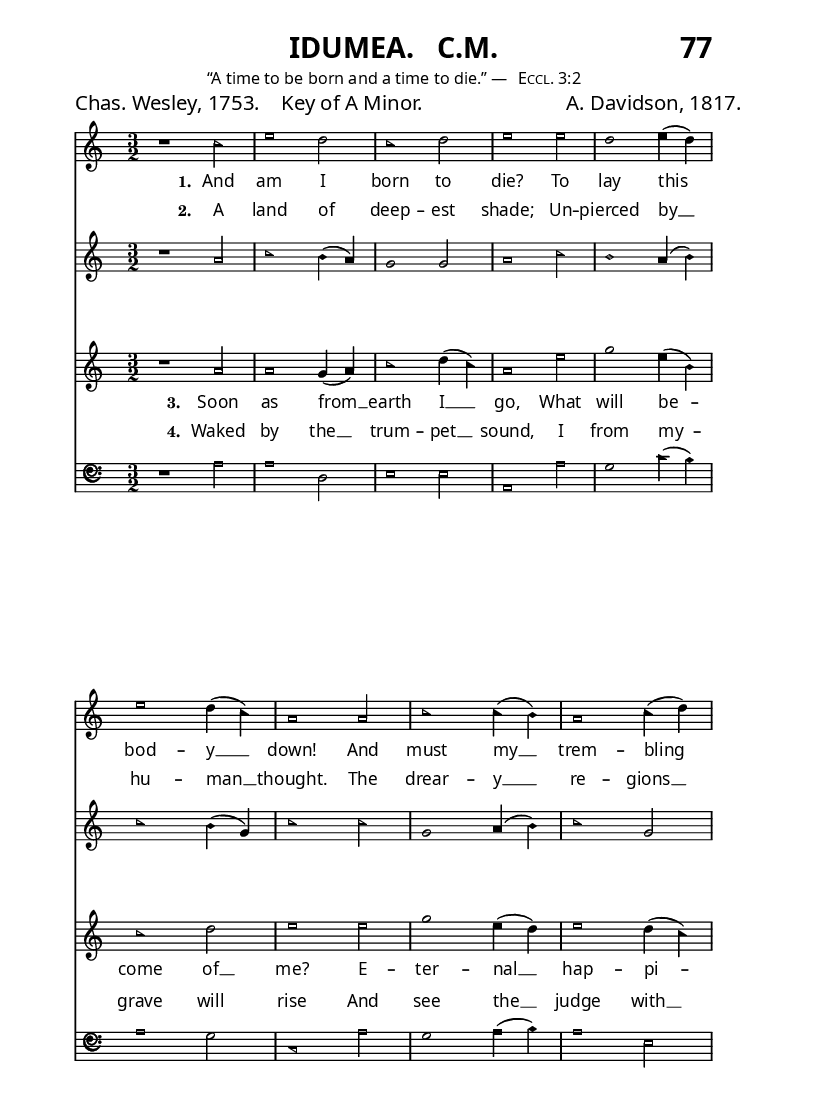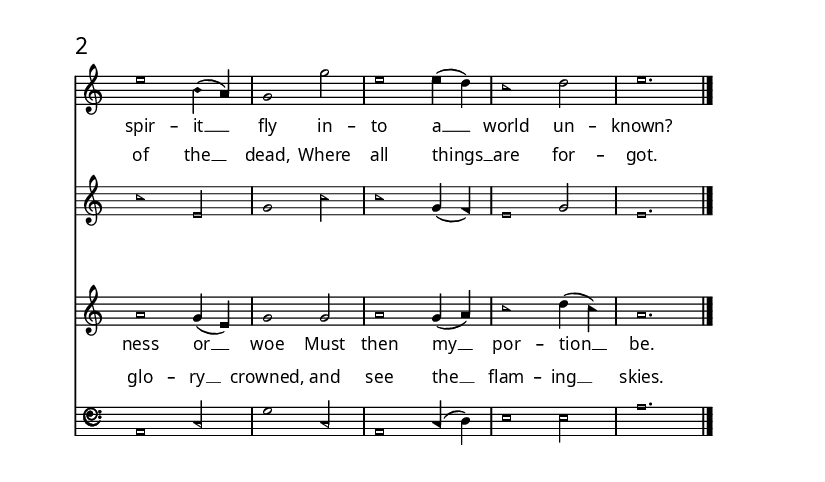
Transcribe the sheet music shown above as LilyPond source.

\version "2.24.1"

% The Sacred Harp book uses an older British/French bass clef.
% Source: https://lilypond.miraheze.org/wiki/Alten_Bassschl%C3%BCssel_erstellen
alt-clef =
#(ly:make-stencil
  '(path 0.001
     (moveto   -0.10  -0.35
       curveto  -0.10  -1.11   0.48  -1.80   1.25  -1.80
       curveto   1.75  -1.80   2.20  -1.60   2.50  -1.05
       curveto   2.55  -0.95   2.50  -0.90   2.43  -0.95
       curveto   2.20  -1.17   1.90  -1.48   1.45  -1.48
       curveto   0.70  -1.48   0.15  -0.85   0.15  -0.15
       curveto   0.15   0.45   0.62   0.83   1.05   0.83
       curveto   1.55   0.83   1.90   0.50   1.90   0.05
       curveto   1.90  -0.35   1.55  -0.71   1.20  -0.71
       curveto   0.80  -0.71   0.60  -0.40   0.63  -0.17
       curveto   0.75  -0.30   0.90  -0.31   1.00  -0.31
       curveto   1.20  -0.31   1.38  -0.10   1.38   0.15
       curveto   1.38   0.35   1.20   0.55   0.95   0.55
       curveto   0.60   0.52   0.39   0.25   0.39  -0.05
       curveto   0.39  -0.52   0.62  -0.89   1.20  -0.89
       curveto   1.65  -0.89   2.07  -0.50   2.07   0.10
       curveto   2.07   0.66   1.56   1.01   1.05   1.01
       curveto   0.28   1.01  -0.10   0.35  -0.10  -0.35
       moveto    2.42   0.20
       curveto   2.54   0.20   2.64   0.30   2.64   0.42
       curveto   2.64   0.54   2.54   0.64   2.42   0.64
       curveto   2.30   0.64   2.20   0.54   2.20   0.42
       curveto   2.20   0.30   2.30   0.20   2.42   0.20
       moveto    2.42  -0.20
       curveto   2.54  -0.20   2.64  -0.30   2.64  -0.42
       curveto   2.64  -0.54   2.54  -0.64   2.42  -0.64
       curveto   2.30  -0.64   2.20  -0.54   2.20  -0.42
       curveto   2.20  -0.30   2.30  -0.20   2.42  -0.20
       closepath)
     round round #t)
  (cons -0.1 2.65)
  (cons -1.3 1))

\header {
  subtitle = \markup {
    \column {
      \fill-line {
        \line { \null }
        \center-column { \huge \sans  "IDUMEA.   C.M."}
        \line { \huge \sans "77" }
      }
      \fill-line {
        \line \raise #1 { \teeny \normal-text "“A time to be born and a time to die.” — " \teeny \normal-text \smallCaps "Eccl. 3:2" }
      }
    }
  }
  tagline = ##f
  composer = \markup { \small "A. Davidson, 1817." }
  poet = \markup { \small "Chas. Wesley, 1753.    Key of A Minor." }
}

#(set! paper-alist (cons '("trade" . (cons (* 5.5 in) (* 8.5 in))) paper-alist))
\paper  {
  #(define fonts
    (make-pango-font-tree "Gentium Book Plus"
                          "Gotu"
                          "Ubuntu Mono"
                          (/ staff-height pt 20)))
  #(set-paper-size "trade")
  
  indent = 0.0
    
  % Print — verso page
  left-margin = 0.5\in
  right-margin = 0.75\in
  top-margin = 1.1\in

  
  % Web
  %top-margin = 0\in
  %left-margin = 0\in
  %right-margin = 0\in
  %bottom-margin = 0\in
}

\layout {
  #(layout-set-staff-size 13.5)
  \context {
    \Score
    \override Clef.stencil =
    #(lambda (grob)
       (let* ((sz (ly:grob-property grob 'font-size 0))
              (mlt (magstep sz))
              (glyph (ly:grob-property grob 'glyph-name)))
         (cond
          ((equal? glyph "clefs.F")
           (ly:stencil-scale alt-clef (* .63 mlt) (* .63 mlt)))
          ((equal? glyph "clefs.F_change")
           (ly:stencil-scale alt-clef (* .8 mlt) (* .8 mlt)))
          (else (ly:clef::print grob)))))
    \omit BarNumber
  }
  \context {
    \Lyrics
    \override LyricText.font-name = #"Gentium Book Plus"
  }
}

% Global settings
global = {
  \key c \major
  \time 3/2
  \sacredHarpHeads
}

% Music
sopranonotes = \relative c'' {
  r1 c2 e1 d2 c1 d2 e1 e2 d1 e4( d) e1 d4( c) a1 % \bar ".|:" % Simplifying...
  a2 c1  c4(b) a1 c4( d) e1 b4( a) g1 g'2 e1 e4( d)  c1 d2 e1. \bar "|."
} 


altonotes = \relative c'' {
  r1 a2 c1 b4( a) g1 g2 a1 c2 b1 a4( b) c1 b4( g) c1 
  c2 g1 a4( b) c1 g2 c1 e,2 g1 c2 c1 g4( f) e1 g2 e1.
}

tenornotes = \relative c'' {
  r1 a2 a1 g4( a) c1 d4( c) a1 e'2 g1 e4( b) c1 d2 e1 
  e2 g1 e4( d) e1 d4( c) a1 g4( e) g1 g2 a1 g4( a) c1 d4( c) a1.
} 

bassnotes = {
  \clef bass
  r1 a2 a1 d2 e1 e2 a,1 a2 g1 c'4( b) a1 g2 c1
  a2 g1 a4( b) a1 e2 a,1 c2 g1 c2 a,1 c4(d) e1 e2 a1.
}

% Lyrics
lyricsone = {
  \lyricmode {
    \set stanza = "1." And am I born to die? To lay this bod -- y __ down!
    And must my __ trem -- bling spir -- it __ fly  in -- to a  __ world un -- known?
  }
}
lyricstwo = {
  \lyricmode {
    \set stanza = "2." A land of deep -- est shade; Un -- pierced by __ hu -- man __ thought.
    The drear -- y __ re -- gions __ of the __ dead, Where all things __ are for -- got.
    
  }
}
lyricsthree = {
  \lyricmode {
    \set stanza = "3." Soon as from __ earth I __ go, What will be -- come of __ me?
    E -- ter -- nal  __ hap -- pi -- ness or __ woe Must then my __ por -- tion __ be.
    
  }
} 
lyricsfour = {
  \lyricmode {
    \set stanza = "4." Waked by the __ trum -- pet __ sound, I from my -- grave will rise
    And see the __ judge with __ glo -- ry __ crowned, and see the __ flam -- ing __ skies.
  }
}


% Put it all together
\score {
  <<
    \new Staff <<
      \new Voice = "soprano" <<
        \global
        \sopranonotes 
      >>
      \new Lyrics \lyricsto "soprano" \lyricsone
    >>
    
    \new Staff = "altostaff" <<
      \new Voice = "alto" <<
        \global
        \altonotes
      >>
      \new Lyrics \with { alignAboveContext = "altostaff" } \lyricsto "alto" \lyricstwo
    >>
    
    \new Staff <<
      \new Voice = "tenor" <<
        \global
        \tenornotes
      >>
      \new Lyrics \lyricsto "tenor" \lyricsthree
    >>
    
    \new Staff = "bassstaff" <<
      \new Voice = "bass" <<
        \global
        \bassnotes
      >>
      \new Lyrics \with { alignAboveContext = "bassstaff" }  \lyricsto "bass" \lyricsfour
    >>
  >>
}